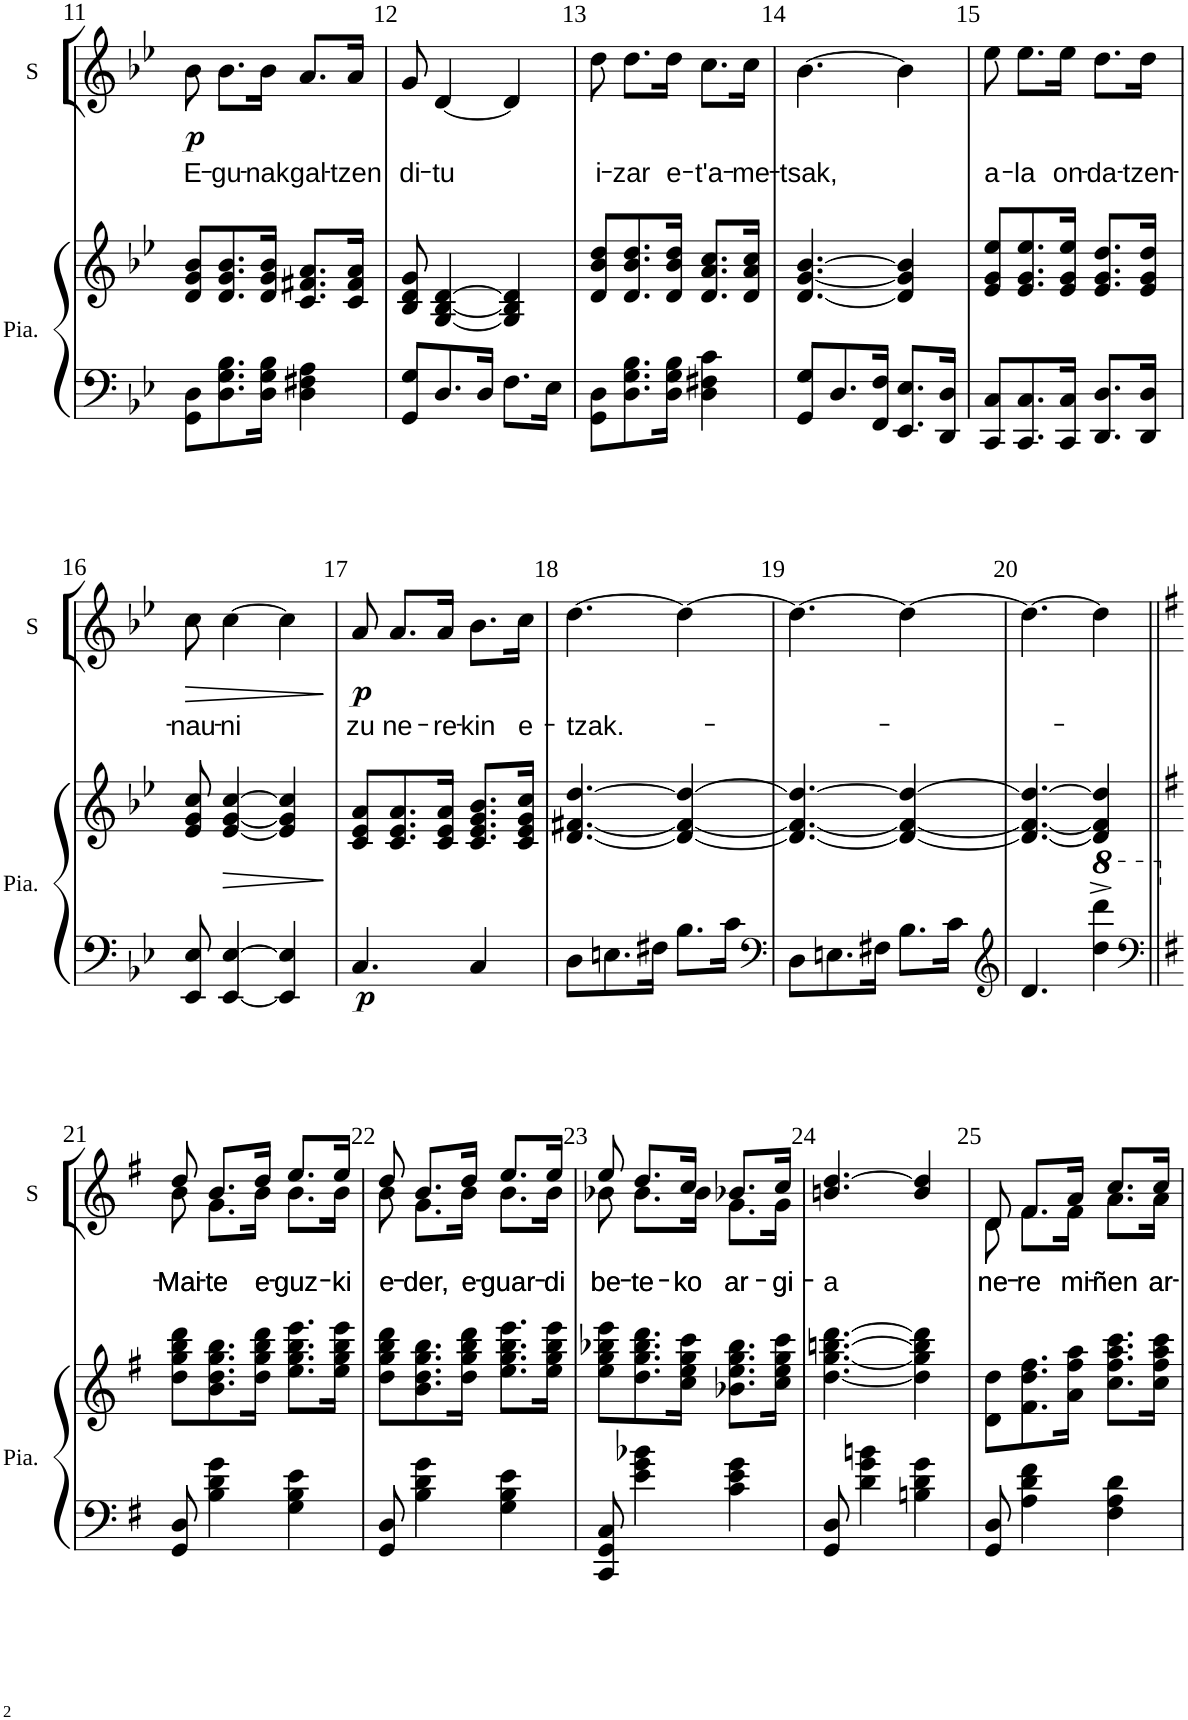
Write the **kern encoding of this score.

**kern	**kern	**dynam	**kern	**text	**dynam
*part2	*part2	*part2	*part1	*part1	*part1
*staff3	*staff2	*staff2/3	*staff1	*staff1	*staff1
*I"Piano	*	*	*I"Soprano	*	*
*I'Pia.	*	*	*I'S	*	*
!!LO:PB:g=z
*clefF4	*clefG2	*	*clefG2	*	*
*k[b-e-]	*k[b-e-]	*	*k[b-e-]	*	*
*B-:	*B-:	*	*B-:	*	*
*M5/8	*M5/8	*	*M5/8	*	*
=11	=11	=11	=11	=11	=11
!	!	!	!	!LO:LY:b	!LO:DY:b
8GG\ 8D\L	8d/ 8g/ 8b-/L	.	8b-\	E-	p
!	!	!	!	!LO:LY:b	!
8.D\ 8.G\ 8.B-\	8.d/ 8.g/ 8.b-/	.	8.b-\L	-gu-	.
!	!	!	!	!LO:LY:b	!
16D\ 16G\ 16B-\Jk	16d/ 16g/ 16b-/Jk	.	16b-\Jk	-nak	.
!	!	!	!	!LO:LY:b	!
4D\ 4F#X\ 4A\	8.c/ 8.f#X/ 8.a/L	.	8.a/L	gal-	.
!	!	!	!	!LO:LY:b	!
.	16c/ 16f#/ 16a/Jk	.	16a/Jk	-tzen	.
=12	=12	=12	=12	=12	=12
!	!	!	!	!LO:LY:b	!
8GG/ 8G/L	8B-/ 8d/ 8g/	.	8g/	di-	.
!	!	!	!	!LO:LY:b	!
8.D/	[4G/ [4B-/ [4d/	.	[4d/	-tu	.
16D/Jk	.	.	.	.	.
8.F\L	4G/] 4B-/] 4d/]	.	4d/]	.	.
16E-\Jk	.	.	.	.	.
=13	=13	=13	=13	=13	=13
!	!	!	!	!LO:LY:b	!
8GG\ 8D\L	8d/ 8b-/ 8dd/L	.	8dd\	i-	.
!	!	!	!	!LO:LY:b	!
8.D\ 8.G\ 8.B-\	8.d/ 8.b-/ 8.dd/	.	8.dd\L	-zar	.
!	!	!	!	!LO:LY:b	!
16D\ 16G\ 16B-\Jk	16d/ 16b-/ 16dd/Jk	.	16dd\Jk	e-	.
!	!	!	!	!LO:LY:b	!
4D\ 4F#X\ 4c\	8.d/ 8.a/ 8.cc/L	.	8.cc\L	-t'a-	.
!	!	!	!	!LO:LY:b	!
.	16d/ 16a/ 16cc/Jk	.	16cc\Jk	-me-	.
=14	=14	=14	=14	=14	=14
!	!	!	!	!LO:LY:b	!
8GG/ 8G/L	[4.d/ [4.g/ [4.b-/	.	[4.b-\	-tsak,	.
8.D/	.	.	.	.	.
16FF/ 16F/Jk	.	.	.	.	.
8.EE-/ 8.E-/L	4d/] 4g/] 4b-/]	.	4b-\]	.	.
16DD/ 16D/Jk	.	.	.	.	.
=15	=15	=15	=15	=15	=15
!	!	!	!	!LO:LY:b	!
8CC/ 8C/L	8e-/ 8g/ 8ee-/L	.	8ee-\	a-	.
!	!	!	!	!LO:LY:b	!
8.CC/ 8.C/	8.e-/ 8.g/ 8.ee-/	.	8.ee-\L	-la	.
!	!	!	!	!LO:LY:b	!
16CC/ 16C/Jk	16e-/ 16g/ 16ee-/Jk	.	16ee-\Jk	on-	.
!	!	!	!	!LO:LY:b	!
8.DD/ 8.D/L	8.e-/ 8.g/ 8.dd/L	.	8.dd\L	-da-	.
!	!	!	!	!LO:LY:b	!
16DD/ 16D/Jk	16e-/ 16g/ 16dd/Jk	.	16dd\Jk	-tzen-	.
!!LO:LB:g=z
=16	=16	=16	=16	=16	=16
!	!	!	!	!LO:LY:b	!LO:HP:b
8EE-/ 8E-/	8e-/ 8g/ 8cc/	.	8cc\	-nau-	>
!	!	!LO:HP:b	!	!LO:LY:b	!
[4EE-/ [4E-/	[4e-/ [4g/ [4cc/	>	[4cc\	-ni	.
4EE-/] 4E-/]	4e-/] 4g/] 4cc/]	.	4cc\]	.	.
.	.	]	.	.	]
=17	=17	=17	=17	=17	=17
!	!	!LO:DY:b=2	!	!LO:LY:b	!LO:DY:b
4.C/	8c/ 8e-/ 8a/L	p	8a/	zu	p
!	!	!	!	!LO:LY:b	!
.	8.c/ 8.e-/ 8.a/	.	8.a/L	ne-	.
!	!	!	!	!LO:LY:b	!
.	16c/ 16e-/ 16a/Jk	.	16a/Jk	-re-	.
!	!	!	!	!LO:LY:b	!
4C/	8.c/ 8.e-/ 8.g/ 8.b-/L	.	8.b-\L	-kin	.
!	!	!	!	!LO:LY:b	!
.	16c/ 16e-/ 16g/ 16cc/Jk	.	16cc\Jk	e-	.
=18	=18	=18	=18	=18	=18
!	!	!	!	!LO:LY:b	!
8D\L	[4.d/ [4.f#X/ [4.dd/	.	[4.dd\	-tzak.-	.
8.En\	.	.	.	.	.
16F#X\Jk	.	.	.	.	.
8.B-\L	4d/_ 4f#/_ 4dd/_	.	4dd\_	.	.
16c\Jk	.	.	.	.	.
=19	=19	=19	=19	=19	=19
*clefF4	*	*	*	*	*
8D\L	4.d/_ 4.f#/_ 4.dd/_	.	4.dd\_	.	.
8.En\	.	.	.	.	.
16F#X\Jk	.	.	.	.	.
8.B-\L	4d/_ 4f#/_ 4dd/_	.	4dd\_	.	.
16c\Jk	.	.	.	.	.
=20	=20	=20	=20	=20	=20
*clefG2	*	*	*	*	*
4.d/	4.d/_ 4.f#/_ 4.dd/_	.	4.dd\_	.	.
*8va	*	*	*	*	*
*8va	*	*	*	*	*
4ddd\^ 4dddd\^	4d/] 4f#/] 4dd/]	.	4dd\]	.	.
!!LO:LB:g=z
=21||	=21||	=21||	=21||	=21||	=21||
*clefF4	*	*	*	*	*
*k[f#]	*k[f#]	*	*k[f#]	*	*
*X8va	*	*	*	*	*
!	!	!	!	!LO:LY:b	!
*	*	*	*^	*	*
!	!	!	!	!	!LO:LY:b	!
8GG/ 8D/	8dd\ 8gg\ 8bb\ 8ddd\L	.	8dd/	8b\	Mai-	.
*	*X8va	*	*	*	*	*
!	!	!	!	!	!LO:LY:b	!
!	!	!	!	!	!LO:LY:b	!
4B\ 4d\ 4g\	8.b\ 8.dd\ 8.gg\ 8.bb\	.	8.b/L	8.g\L	-te	.
!	!	!	!	!	!LO:LY:b	!
!	!	!	!	!	!LO:LY:b	!
.	16dd\ 16gg\ 16bb\ 16ddd\Jk	.	16dd/Jk	16b\Jk	e-	.
!	!	!	!	!	!LO:LY:b	!
!	!	!	!	!	!LO:LY:b	!
4G\ 4B\ 4e\	8.ee\ 8.gg\ 8.bb\ 8.eee\L	.	8.ee/L	8.b\L	-guz-	.
!	!	!	!	!	!LO:LY:b	!
!	!	!	!	!	!LO:LY:b	!
.	16ee\ 16gg\ 16bb\ 16eee\Jk	.	16ee/Jk	16b\Jk	-ki	.
=22	=22	=22	=22	=22	=22	=22
!	!	!	!	!	!LO:LY:b	!
!	!	!	!	!	!LO:LY:b	!
8GG/ 8D/	8dd\ 8gg\ 8bb\ 8ddd\L	.	8dd/	8b\	e-	.
!	!	!	!	!	!LO:LY:b	!
!	!	!	!	!	!LO:LY:b	!
4B\ 4d\ 4g\	8.b\ 8.dd\ 8.gg\ 8.bb\	.	8.b/L	8.g\L	-der,	.
!	!	!	!	!	!LO:LY:b	!
!	!	!	!	!	!LO:LY:b	!
.	16dd\ 16gg\ 16bb\ 16ddd\Jk	.	16dd/Jk	16b\Jk	e-	.
!	!	!	!	!	!LO:LY:b	!
!	!	!	!	!	!LO:LY:b	!
4G\ 4B\ 4e\	8.ee\ 8.gg\ 8.bb\ 8.eee\L	.	8.ee/L	8.b\L	-guar-	.
!	!	!	!	!	!LO:LY:b	!
!	!	!	!	!	!LO:LY:b	!
.	16ee\ 16gg\ 16bb\ 16eee\Jk	.	16ee/Jk	16b\Jk	-di	.
=23	=23	=23	=23	=23	=23	=23
!	!	!	!	!	!LO:LY:b	!
!	!	!	!	!	!LO:LY:b	!
8CC/ 8GG/ 8C/	8ee\ 8gg\ 8bb-X\ 8eee\L	.	8ee/	8b-X\	-be-	.
!	!	!	!	!	!LO:LY:b	!
!	!	!	!	!	!LO:LY:b	!
4e\ 4g\ 4b-X\	8.dd\ 8.gg\ 8.bb-\ 8.ddd\	.	8.dd/L	8.b-\L	-te-	.
!	!	!	!	!	!LO:LY:b	!
!	!	!	!	!	!LO:LY:b	!
.	16cc\ 16ee\ 16gg\ 16ccc\Jk	.	16cc/Jk	16b-\Jk	-ko	.
!	!	!	!	!	!LO:LY:b	!
!	!	!	!	!	!LO:LY:b	!
4c\ 4e\ 4g\	8.b-X\ 8.ee\ 8.gg\ 8.bb-\L	.	8.b-X/L	8.g\L	ar-	.
!	!	!	!	!	!LO:LY:b	!
!	!	!	!	!	!LO:LY:b	!
.	16cc\ 16ee\ 16gg\ 16ccc\Jk	.	16cc/Jk	16g\Jk	-gi-	.
=24	=24	=24	=24	=24	=24	=24
!	!	!	!	!	!LO:LY:b	!
*	*	*	*v	*v	*	*
8GG/ 8D/	[4.dd\ [4.gg\ [4.bbn\ [4.ddd\	.	4.bn/ [4.dd/	-a	.
4d\ 4g\ 4bn\	.	.	.	.	.
4Bn\ 4d\ 4g\	4dd\] 4gg\] 4bb\] 4ddd\]	.	4b/ 4dd/]	.	.
=25	=25	=25	=25	=25	=25
!	!	!	!	!LO:LY:b	!
*	*	*	*^	*	*
!	!	!	!	!	!LO:LY:b	!
8GG/ 8D/	8d\ 8dd\L	.	8d/	8d\	-ne-	.
!	!	!	!	!	!LO:LY:b	!
!	!	!	!	!	!LO:LY:b	!
4A\ 4d\ 4f#\	8.f#\ 8.dd\ 8.ff#\	.	8.f#/L	8.f#\L	-re	.
!	!	!	!	!	!LO:LY:b	!
!	!	!	!	!	!LO:LY:b	!
.	16a\ 16ff#\ 16aa\Jk	.	16a/Jk	16f#\Jk	mi-	.
!	!	!	!	!	!LO:LY:b	!
!	!	!	!	!	!LO:LY:b	!
4F#\ 4A\ 4d\	8.cc\ 8.ff#\ 8.aa\ 8.ccc\L	.	8.cc/L	8.a\L	-ñen	.
!	!	!	!	!	!LO:LY:b	!
!	!	!	!	!	!LO:LY:b	!
.	16cc\ 16ff#\ 16aa\ 16ccc\Jk	.	16cc/Jk	16a\Jk	ar-	.
*	*	*	*v	*v	*	*
=	=	=	=	=	=
*-	*-	*-	*-	*-	*-
